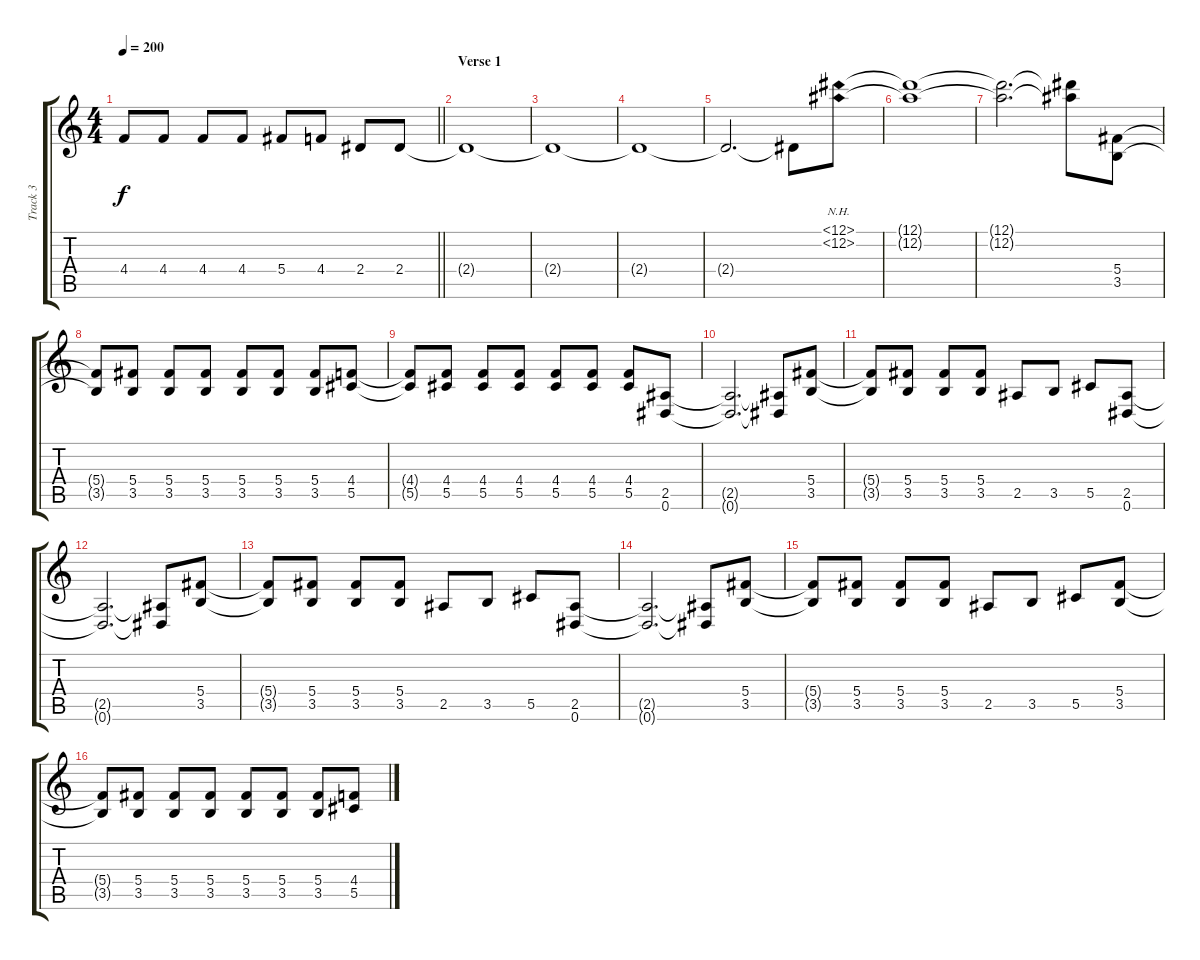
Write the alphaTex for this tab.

\track ("Track 3" "Track 3") {instrument distortionguitar}
\staff {score tabs}
\tuning (Eb4 Bb3 Gb3 Db3 Ab2 Eb2) {hide}
\ts (4 4)
\tempo 200
\clef g2
\barLineRight lightlight
\ks c
4.4{t}.8{dy f} 4.4.8 4.4.8 4.4.8 5.4.8 4.4.8 2.4.8 2.4.8 |
\section ("" "Verse 1")
2.4{t}.1 |
2.4{t}.1 |
2.4{t}.1 |
2.4{t}.2{d} 2.4{t}.8 (12.1{nh} 12.2{nh}).8 |
(12.1{t} 12.2{t}).1 |
(12.1{t} 12.2{t}).2{d} (12.1{t} 12.2{t}).8 (5.4 3.5).8 |
(5.4{t} 3.5{t}).8 (5.4 3.5).8 (5.4 3.5).8 (5.4 3.5).8 (5.4 3.5).8 (5.4 3.5).8 (5.4 3.5).8 (4.4 5.5).8 |
(4.4{t} 5.5{t}).8 (4.4 5.5).8 (4.4 5.5).8 (4.4 5.5).8 (4.4 5.5).8 (4.4 5.5).8 (4.4 5.5).8 (2.5 0.6).8 |
(2.5{t} 0.6{t}).2{d} (2.5{t} 0.6{t}).8 (5.4 3.5).8 |
(5.4{t} 3.5{t}).8 (5.4 3.5).8 (5.4 3.5).8 (5.4 3.5).8 2.5.8 3.5.8 5.5.8 (2.5 0.6).8 |
(2.5{t} 0.6{t}).2{d} (2.5{t} 0.6{t}).8 (5.4 3.5).8 |
(5.4{t} 3.5{t}).8 (5.4 3.5).8 (5.4 3.5).8 (5.4 3.5).8 2.5.8 3.5.8 5.5.8 (2.5 0.6).8 |
(2.5{t} 0.6{t}).2{d} (2.5{t} 0.6{t}).8 (5.4 3.5).8 |
(5.4{t} 3.5{t}).8 (5.4 3.5).8 (5.4 3.5).8 (5.4 3.5).8 2.5.8 3.5.8 5.5.8 (5.4 3.5).8 |
(5.4{t} 3.5{t}).8 (5.4 3.5).8 (5.4 3.5).8 (5.4 3.5).8 (5.4 3.5).8 (5.4 3.5).8 (5.4 3.5).8 (4.4 5.5).8
